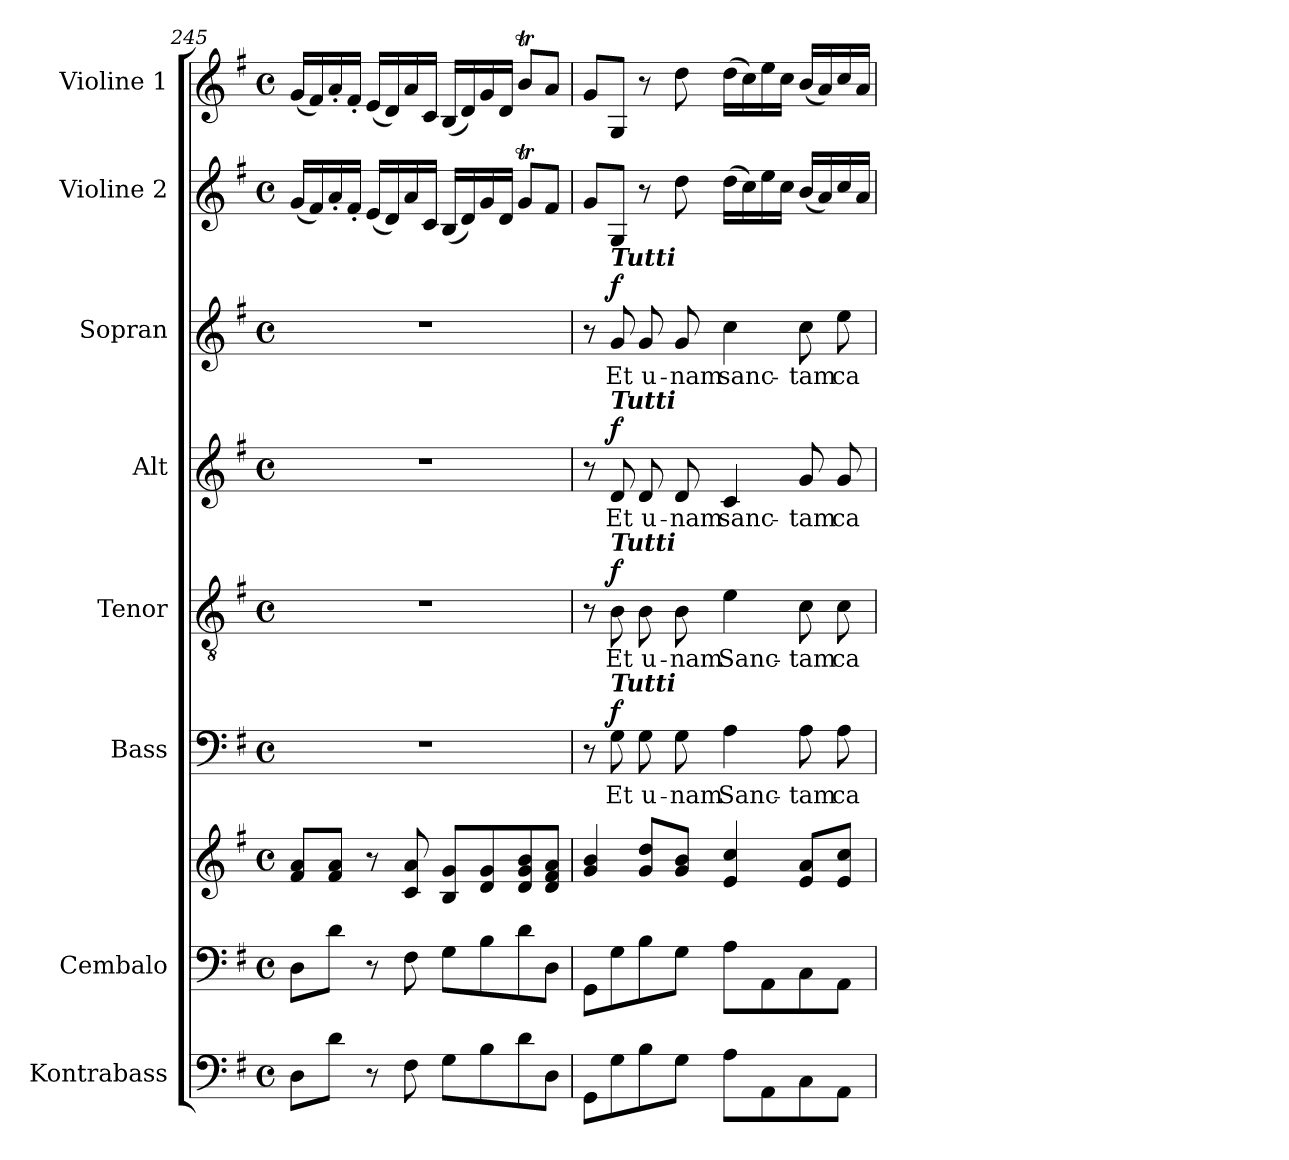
**kern	**kern	**kern	**kern	**text	**dynam	**kern	**text	**dynam	**kern	**text	**dynam	**kern	**text	**dynam	**kern	**kern
*part8	*part7	*part7	*part6	*part6	*part6	*part5	*part5	*part5	*part4	*part4	*part4	*part3	*part3	*part3	*part2	*part1
*staff9	*staff8	*staff7	*staff6	*staff6	*staff6	*staff5	*staff5	*staff5	*staff4	*staff4	*staff4	*staff3	*staff3	*staff3	*staff2	*staff1
*I"Kontrabass	*I"Cembalo	*	*I"Bass	*	*	*I"Tenor	*	*	*I"Alt	*	*	*I"Sopran	*	*	*I"Violine 2	*I"Violine 1
*I'Kb.	*I'Cemb.	*	*I'B.	*	*	*I'T.	*	*	*I'A.	*	*	*I'S.	*	*	*I'Vl. 2	*I'Vl. 1
*clefF4	*clefF4	*clefG2	*clefF4	*	*	*clefGv2	*	*	*clefG2	*	*	*clefG2	*	*	*clefG2	*clefG2
*ITrd7c12	*	*	*	*	*	*	*	*	*	*	*	*	*	*	*	*
*k[f#]	*k[f#]	*k[f#]	*k[f#]	*	*	*k[f#]	*	*	*k[f#]	*	*	*k[f#]	*	*	*k[f#]	*k[f#]
*G:	*G:	*G:	*G:	*	*	*G:	*	*	*G:	*	*	*G:	*	*	*G:	*G:
*M4/4	*M4/4	*M4/4	*M4/4	*	*	*M4/4	*	*	*M4/4	*	*	*M4/4	*	*	*M4/4	*M4/4
*met(c)	*met(c)	*met(c)	*met(c)	*	*	*met(c)	*	*	*met(c)	*	*	*met(c)	*	*	*met(c)	*met(c)
=245	=245	=245	=245	=245	=245	=245	=245	=245	=245	=245	=245	=245	=245	=245	=245	=245
8DD\L	8D\L	8f#/ 8a/L	1r	.	.	1r	.	.	1r	.	.	1r	.	.	(<16g/LL	(<16g/LL
.	.	.	.	.	.	.	.	.	.	.	.	.	.	.	16f#/)	16f#/)
8D\J	8d\J	8f#/ 8a/J	.	.	.	.	.	.	.	.	.	.	.	.	16a'</	16a'</
.	.	.	.	.	.	.	.	.	.	.	.	.	.	.	16f#'</JJ	16f#'</JJ
8r	8r	8r	.	.	.	.	.	.	.	.	.	.	.	.	(<16e/LL	(<16e/LL
.	.	.	.	.	.	.	.	.	.	.	.	.	.	.	16d/)	16d/)
8FF#\	8F#\	8c/ 8a/	.	.	.	.	.	.	.	.	.	.	.	.	16a/	16a/
.	.	.	.	.	.	.	.	.	.	.	.	.	.	.	16c/JJ	16c/JJ
8GG\L	8G\L	8B/ 8g/L	.	.	.	.	.	.	.	.	.	.	.	.	(<16B/LL	(<16B/LL
.	.	.	.	.	.	.	.	.	.	.	.	.	.	.	16d/)	16d/)
8BB\	8B\	8d/ 8g/	.	.	.	.	.	.	.	.	.	.	.	.	16g/	16g/
.	.	.	.	.	.	.	.	.	.	.	.	.	.	.	16d/JJ	16d/JJ
8D\	8d\	8d/ 8g/ 8b/	.	.	.	.	.	.	.	.	.	.	.	.	8gT/L	8bt/L
8DD\J	8D\J	8d/ 8f#/ 8a/J	.	.	.	.	.	.	.	.	.	.	.	.	8f#/J	8a/J
=246	=246	=246	=246	=246	=246	=246	=246	=246	=246	=246	=246	=246	=246	=246	=246	=246
8GGG\L	8GG\L	4g/ 4b/	8r	.	.	8r	.	.	8r	.	.	8r	.	.	8g/L	8g/L
!	!	!	!	!	!	!	!	!	!	!	!	!LO:TX:a:Bi:t=Tutti	!	!	!	!
!	!	!	!	!	!	!	!	!	!LO:TX:a:Bi:t=Tutti	!	!	!	!	!	!	!
!	!	!	!	!	!	!LO:TX:a:Bi:t=Tutti	!	!	!	!	!	!	!	!	!	!
!	!	!	!LO:TX:a:Bi:t=Tutti	!	!	!	!	!	!	!	!	!	!	!	!	!
!	!	!	!	!LO:LY:b	!LO:DY:a	!	!LO:LY:b	!LO:DY:a	!	!LO:LY:b	!LO:DY:a	!	!LO:LY:b	!LO:DY:a	!	!
8GG\	8G\	.	8G\	Et	f	8B\	Et	f	8d/	Et	f	8g/	Et	f	8G/J	8G/J
!	!	!	!	!LO:LY:b	!	!	!LO:LY:b	!	!	!LO:LY:b	!	!	!LO:LY:b	!	!	!
8BB\	8B\	8g/ 8dd/L	8G\	u-	.	8B\	u-	.	8d/	u-	.	8g/	u-	.	8r	8r
!	!	!	!	!LO:LY:b	!	!	!LO:LY:b	!	!	!LO:LY:b	!	!	!LO:LY:b	!	!	!
8GG\J	8G\J	8g/ 8b/J	8G\	-nam	.	8B\	-nam	.	8d/	-nam	.	8g/	-nam	.	8dd\	8dd\
!	!	!	!	!LO:LY:b	!	!	!LO:LY:b	!	!	!LO:LY:b	!	!	!LO:LY:b	!	!	!
8AA\L	8A\L	4e/ 4cc/	4A\	Sanc-	.	4e\	Sanc-	.	4c/	sanc-	.	4cc\	sanc-	.	(>16dd\LL	(>16dd\LL
.	.	.	.	.	.	.	.	.	.	.	.	.	.	.	16cc\)	16cc\)
8AAA\	8AA\	.	.	.	.	.	.	.	.	.	.	.	.	.	16ee\	16ee\
.	.	.	.	.	.	.	.	.	.	.	.	.	.	.	16cc\JJ	16cc\JJ
!	!	!	!	!LO:LY:b	!	!	!LO:LY:b	!	!	!LO:LY:b	!	!	!LO:LY:b	!	!	!
8CC\	8C\	8e/ 8a/L	8A\	-tam	.	8c\	-tam	.	8g/	-tam	.	8cc\	-tam	.	(<16b/LL	(<16b/LL
.	.	.	.	.	.	.	.	.	.	.	.	.	.	.	16a/)	16a/)
!	!	!	!	!LO:LY:b	!	!	!LO:LY:b	!	!	!LO:LY:b	!	!	!LO:LY:b	!	!	!
8AAA\J	8AA\J	8e/ 8cc/J	8A\	ca-	.	8c\	ca-	.	8g/	ca-	.	8ee\	ca-	.	16cc/	16cc/
.	.	.	.	.	.	.	.	.	.	.	.	.	.	.	16a/JJ	16a/JJ
=	=	=	=	=	=	=	=	=	=	=	=	=	=	=	=	=
*-	*-	*-	*-	*-	*-	*-	*-	*-	*-	*-	*-	*-	*-	*-	*-	*-
